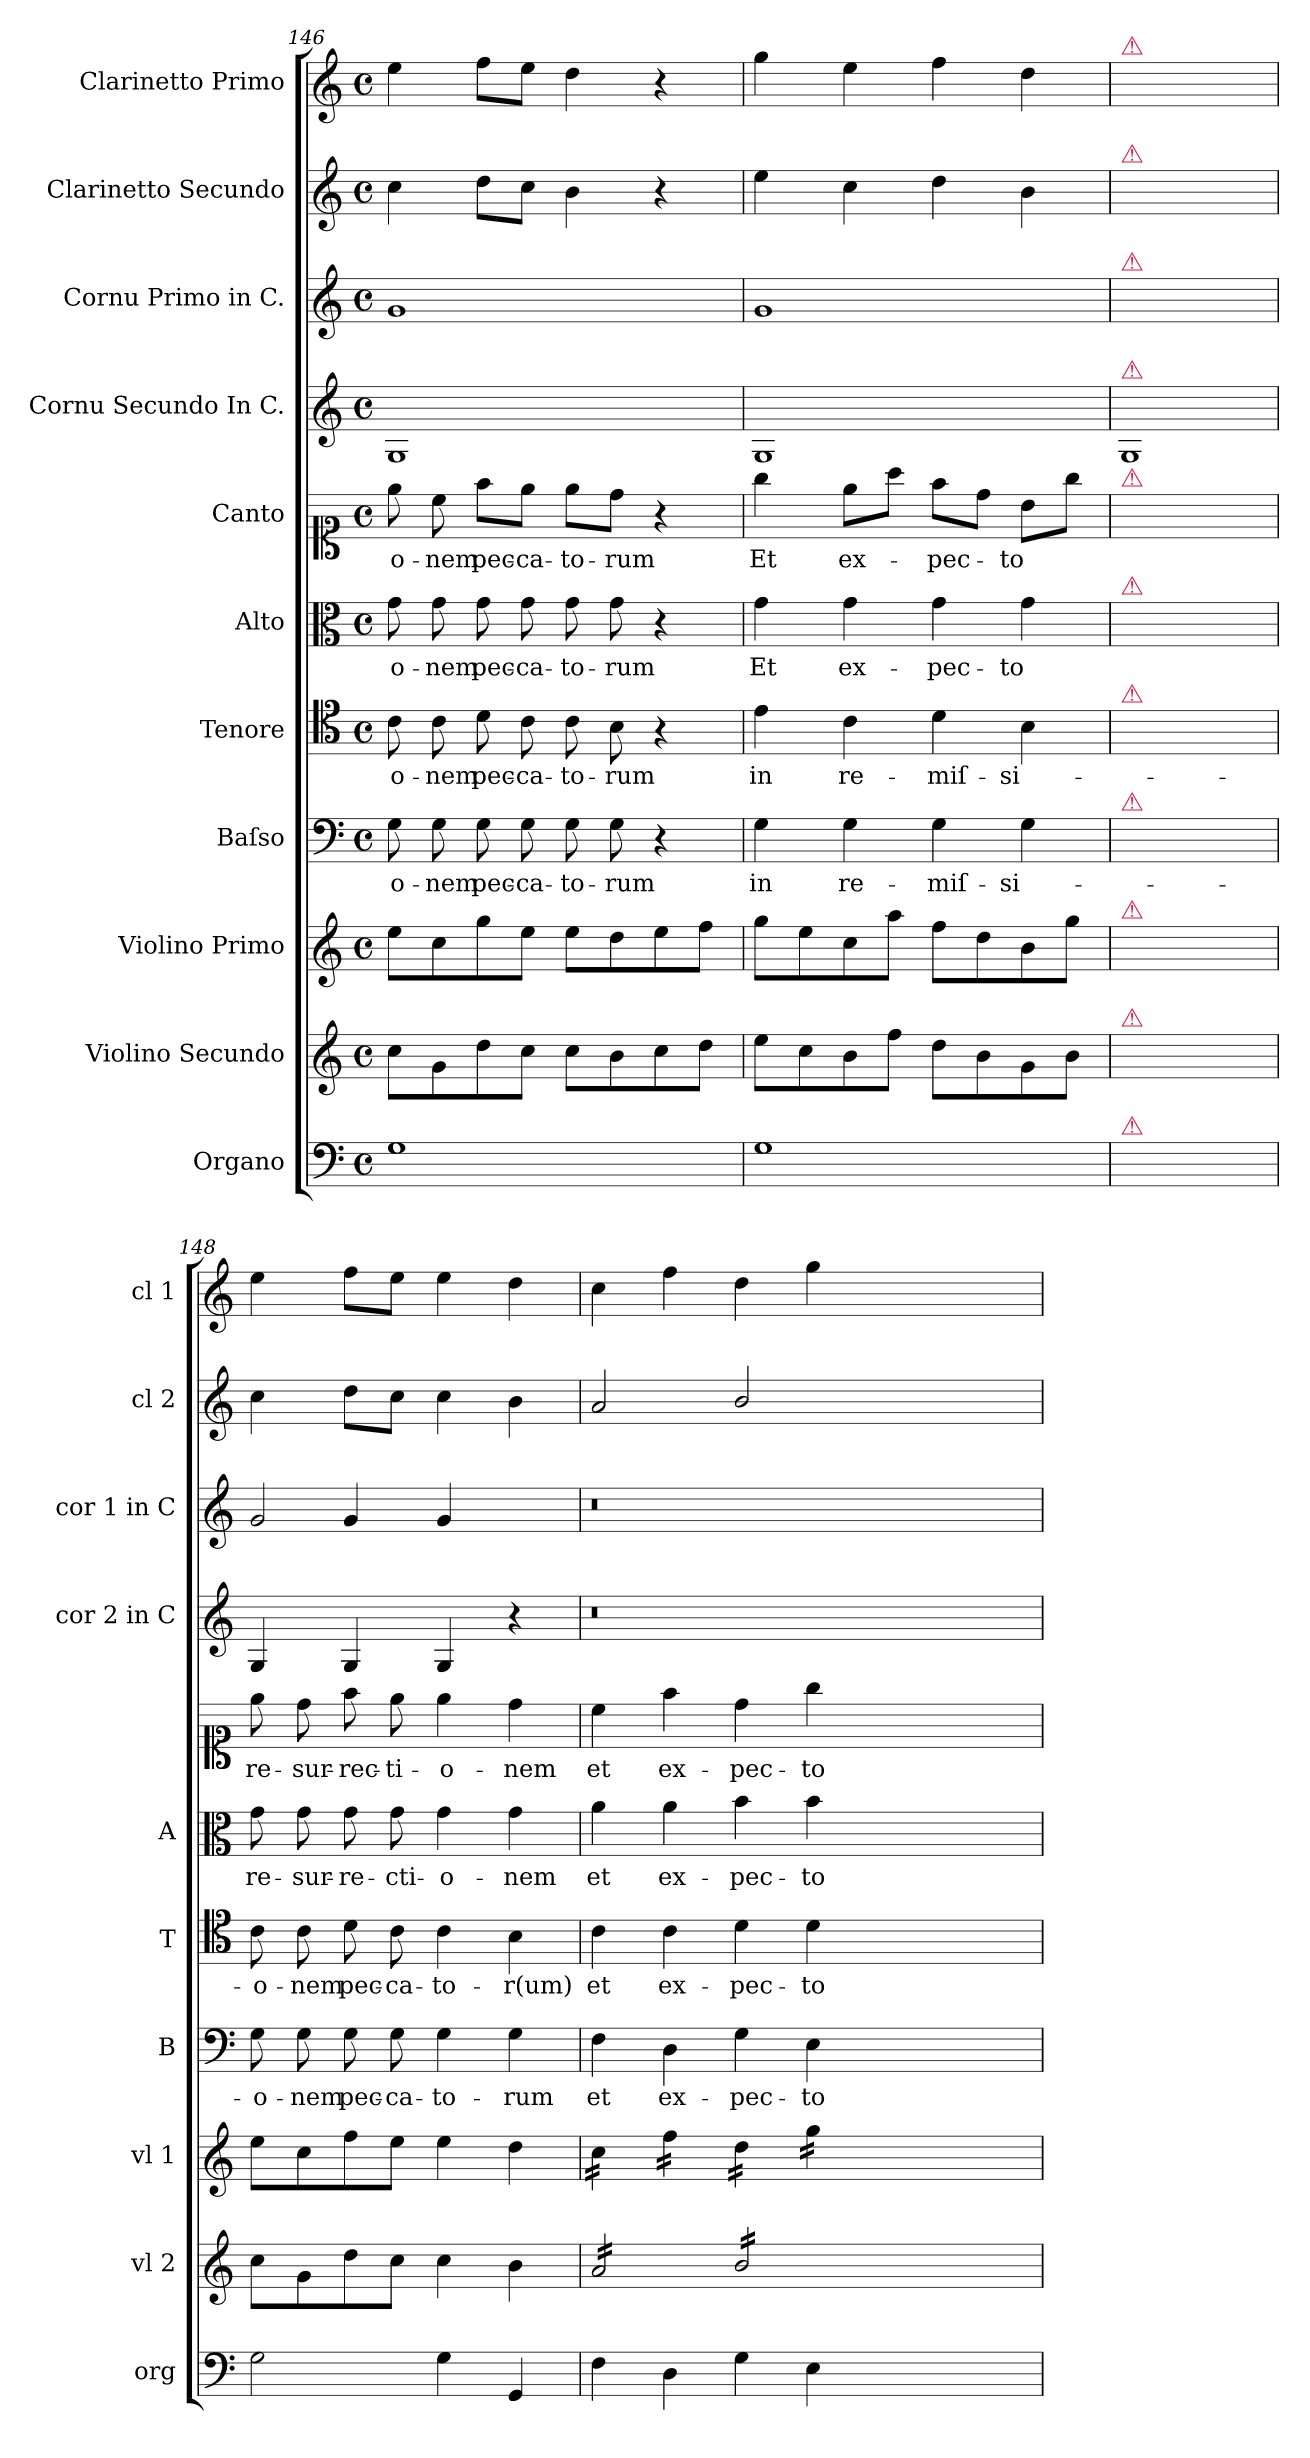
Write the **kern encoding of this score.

**kern	**kern	**kern	**kern	**text	**kern	**text	**kern	**text	**kern	**text	**kern	**kern	**kern	**kern
*part11	*part10	*part9	*part8	*part8	*part7	*part7	*part6	*part6	*part5	*part5	*part4	*part3	*part2	*part1
*staff11	*staff10	*staff9	*staff8	*staff8	*staff7	*staff7	*staff6	*staff6	*staff5	*staff5	*staff4	*staff3	*staff2	*staff1
*I"Organo	*I"Violino Secundo	*I"Violino Primo	*I"Baſso	*	*I"Tenore	*	*I"Alto	*	*I"Canto	*	*I"Cornu Secundo In C.	*I"Cornu Primo in C.	*I"Clarinetto Secundo	*I"Clarinetto Primo
*I'org	*I'vl 2	*I'vl 1	*I'B	*	*I'T	*	*I'A	*	*	*	*I'cor 2 in C	*I'cor 1 in C	*I'cl 2	*I'cl 1
*clefF4	*clefG2	*clefG2	*clefF4	*	*clefC4	*	*clefC3	*	*clefC1	*	*clefG2	*clefG2	*clefG2	*clefG2
*	*	*	*	*	*	*	*	*	*	*	*ITrd8c12	*ITrd8c12	*	*
*k[]	*k[]	*k[]	*k[]	*	*k[]	*	*k[]	*	*k[]	*	*k[]	*k[]	*k[]	*k[]
*C:	*C:	*C:	*C:	*	*C:	*	*C:	*	*C:	*	*C:	*C:	*C:	*C:
*M4/4	*M4/4	*M4/4	*M4/4	*	*M4/4	*	*M4/4	*	*M4/4	*	*M4/4	*M4/4	*M4/4	*M4/4
*met(c)	*met(c)	*met(c)	*met(c)	*	*met(c)	*	*met(c)	*	*met(c)	*	*met(c)	*met(c)	*met(c)	*met(c)
=146	=146	=146	=146	=146	=146	=146	=146	=146	=146	=146	=146	=146	=146	=146
1G	8cc\L	8ee\L	8G\	-o-	8c\	-o-	8g\	-o-	8ee\	-o-	1GG	1G	4cc\	4ee\
.	8g\	8cc\	8G\	-nem	8c\	-nem	8g\	-nem	8cc\	-nem	.	.	.	.
.	8dd\	8gg\	8G\	pec-	8d\	pec-	8g\	pec-	8ff\L	pec-	.	.	8dd\L	8ff\L
.	8cc\J	8ee\J	8G\	-ca-	8c\	-ca-	8g\	-ca-	8ee\J	-ca-	.	.	8cc\J	8ee\J
.	8cc\L	8ee\L	8G\	-to-	8c\	-to-	8g\	-to-	8ee\L	-to-	.	.	4b\	4dd\
.	8b\	8dd\	8G\	-rum	8B\	-rum	8g\	-rum	8dd\J	-rum	.	.	.	.
.	8cc\	8ee\	4r	.	4r	.	4r	.	4r	.	.	.	4r	4r
.	8dd\J	8ff\J	.	.	.	.	.	.	.	.	.	.	.	.
=147	=147	=147	=147	=147	=147	=147	=147	=147	=147	=147	=147	=147	=147	=147
1G	8ee\L	8gg\L	4G\	in	4e\	in	4g\	Et	4gg\	Et	1GG	1G	4ee\	4gg\
.	8cc\	8ee\	.	.	.	.	.	.	.	.	.	.	.	.
.	8b\	8cc\	4G\	re-	4c\	re-	4g\	ex-	8ee\L	ex-	.	.	4cc\	4ee\
.	8ff\J	8aa\J	.	.	.	.	.	.	8aa\J	.	.	.	.	.
.	8dd\L	8ff\L	4G\	-miſ-	4d\	-miſ-	4g\	-pec-	8ff\L	-pec-	.	.	4dd\	4ff\
.	8b\	8dd\	.	.	.	.	.	.	8dd\J	.	.	.	.	.
.	8g\	8b\	4G\	-si-	4B\	-si-	4g\	-to	8b\L	-to	.	.	4b\	4dd\
.	8b\J	8gg\J	.	.	.	.	.	.	8gg\J	.	.	.	.	.
=	=	=	=	=	=	=	=	=	=	=	=	=	=	=
!	!	!	!	!	!	!	!	!	!	!	!	!	!	!LO:TX:a:color=crimson:t=⚠
!	!	!	!	!	!	!	!	!	!	!	!	!	!LO:TX:a:color=crimson:t=⚠	!
!	!	!	!	!	!	!	!	!	!	!	!	!LO:TX:a:color=crimson:t=⚠	!	!
!	!	!	!	!	!	!	!	!	!	!	!LO:TX:a:color=crimson:t=⚠	!	!	!
!	!	!	!	!	!	!	!	!	!LO:TX:a:color=crimson:t=⚠	!	!	!	!	!
!	!	!	!	!	!	!	!LO:TX:a:color=crimson:t=⚠	!	!	!	!	!	!	!
!	!	!	!	!	!LO:TX:a:color=crimson:t=⚠	!	!	!	!	!	!	!	!	!
!	!	!	!LO:TX:a:color=crimson:t=⚠	!	!	!	!	!	!	!	!	!	!	!
!	!	!LO:TX:a:color=crimson:t=⚠	!	!	!	!	!	!	!	!	!	!	!	!
!	!LO:TX:a:color=crimson:t=⚠	!	!	!	!	!	!	!	!	!	!	!	!	!
!LO:TX:a:color=crimson:t=⚠	!	!	!	!	!	!	!	!	!	!	!	!	!	!
1ryy	1ryy	1ryy	1ryy	.	1ryy	.	1ryy	.	1ryy	.	1GG	1ryy	1ryy	1ryy
=148	=148	=148	=148	=148	=148	=148	=148	=148	=148	=148	=148	=148	=148	=148
!	!	!	!	!	!	!	!	!	!	!	!	!LO:N:vis=2	!	!
2G\	8cc\L	8ee\L	8G\	-o-	8c\	-o-	8g\	re-	8ee\	re-	4GG/	4G/	4cc\	4ee\
.	8g\	8cc\	8G\	-nem	8c\	-nem	8g\	-sur-	8dd\	-sur-	.	.	.	.
.	8dd\	8ff\	8G\	pec-	8d\	pec-	8g\	-re-	8ff\	-rec-	4GG/	4G/	8dd\L	8ff\L
.	8cc\J	8ee\J	8G\	-ca-	8c\	-ca-	8g\	-cti-	8ee\	-ti-	.	.	8cc\J	8ee\J
4G\	4cc\	4ee\	4G\	-to-	4c\	-to-	4g\	-o-	4ee\	-o-	4GG/	4G/	4cc\	4ee\
4GG/	4b\	4dd\	4G\	-rum	4B\	-r(um)	4g\	-nem	4dd\	-nem	4r	4ryy	4b\	4dd\
=149	=149	=149	=149	=149	=149	=149	=149	=149	=149	=149	=149	=149	=149	=149
*	*tremolo	*	*	*	*	*	*	*	*	*	*	*	*	*
*	*	*tremolo	*	*	*	*	*	*	*	*	*	*	*	*
4F\	16a/LL	16cc\LL	4F\	et	4c\	et	4a\	et	4cc\	et	0r	0r	2a/	4cc\
.	16a/	16cc\	.	.	.	.	.	.	.	.	.	.	.	.
.	16a/	16cc\	.	.	.	.	.	.	.	.	.	.	.	.
.	16a/	16cc\JJ	.	.	.	.	.	.	.	.	.	.	.	.
4D\	16a/	16ff\LL	4D\	ex-	4c\	ex-	4a\	ex-	4ff\	ex-	.	.	.	4ff\
.	16a/	16ff\	.	.	.	.	.	.	.	.	.	.	.	.
.	16a/	16ff\	.	.	.	.	.	.	.	.	.	.	.	.
.	16a/JJ	16ff\JJ	.	.	.	.	.	.	.	.	.	.	.	.
4G\	16b/LL	16dd\LL	4G\	-pec-	4d\	-pec-	4b\	-pec-	4dd\	-pec-	.	.	2b/	4dd\
.	16b/	16dd\	.	.	.	.	.	.	.	.	.	.	.	.
.	16b/	16dd\	.	.	.	.	.	.	.	.	.	.	.	.
.	16b/	16dd\JJ	.	.	.	.	.	.	.	.	.	.	.	.
4E\	16b/	16gg\LL	4E\	-to	4d\	-to	4b\	-to	4gg\	-to	.	.	.	4gg\
.	16b/	16gg\	.	.	.	.	.	.	.	.	.	.	.	.
.	16b/	16gg\	.	.	.	.	.	.	.	.	.	.	.	.
.	16b/JJ	16gg\JJ	.	.	.	.	.	.	.	.	.	.	.	.
*	*	*Xtremolo	*	*	*	*	*	*	*	*	*	*	*	*
*	*Xtremolo	*	*	*	*	*	*	*	*	*	*	*	*	*
1ryy	1ryy	1ryy	1ryy	.	1ryy	.	1ryy	.	1ryy	.	.	.	1ryy	1ryy
=	=	=	=	=	=	=	=	=	=	=	=	=	=	=
*-	*-	*-	*-	*-	*-	*-	*-	*-	*-	*-	*-	*-	*-	*-
